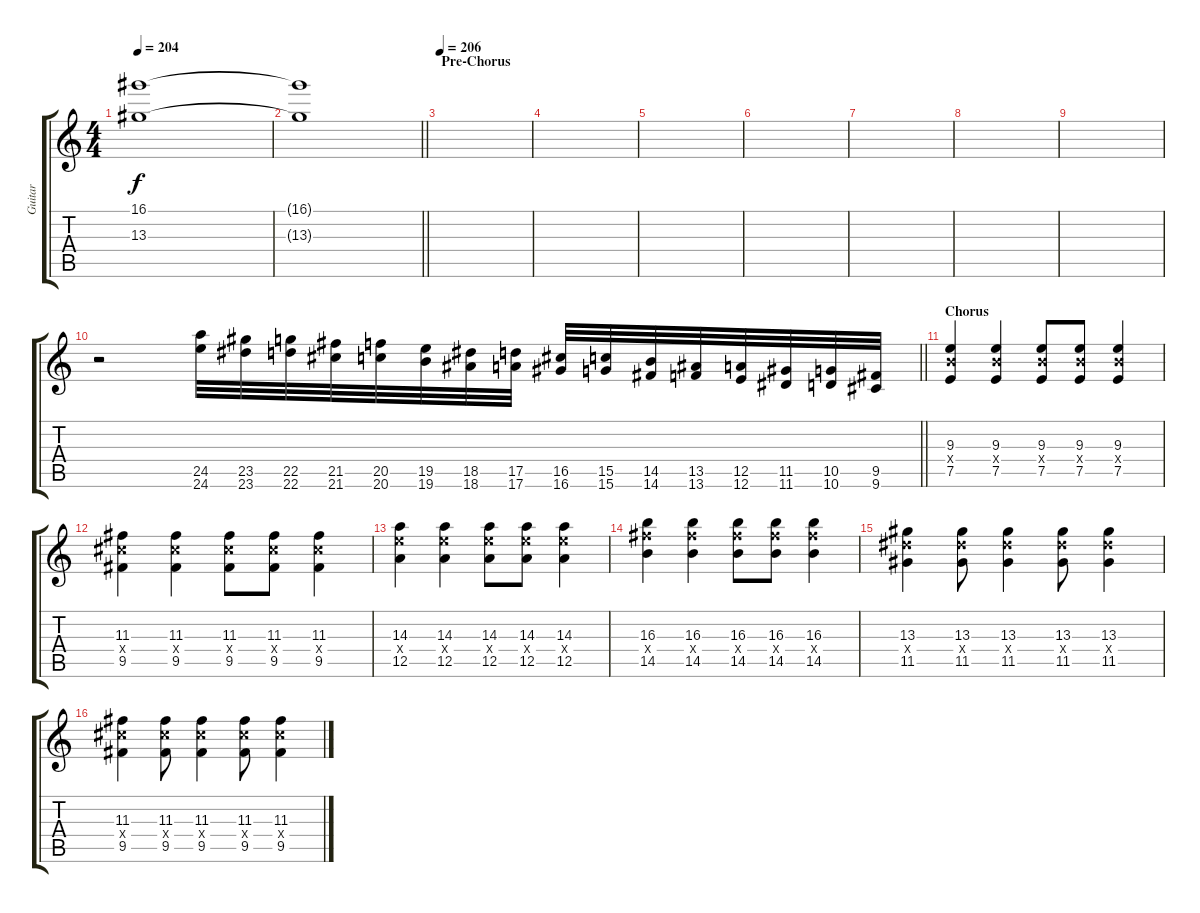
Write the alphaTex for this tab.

\track ("Guitar" "Guitar") {instrument overdrivenguitar}
\staff {score tabs}
\tuning (E4 B3 G3 D3 A2 E2) {hide}
\ts (4 4)
\tempo 204
\clef g2
\ks c
(16.1{t} 13.3{t}).1{dy f volume 0} |
\barLineRight lightlight
(16.1{t} 13.3{t}).1 |
\section ("" "Pre-Chorus")
\tempo 206
|
|
|
|
|
|
|
\barLineRight lightlight
r.2{volume 11 balance 10 instrument distortionguitar} (24.5 24.6).32 (23.5 23.6).32 (22.5 22.6).32 (21.5 21.6).32 (20.5 20.6).32 (19.5 19.6).32 (18.5 18.6).32 (17.5 17.6).32 (16.5 16.6).32 (15.5 15.6).32 (14.5 14.6).32 (13.5 13.6).32 (12.5 12.6).32 (11.5 11.6).32 (10.5 10.6).32 (9.5 9.6).32 |
\section ("" "Chorus")
(9.3 9.4{x} 7.5).4{volume 7 balance 10} (9.3 9.4{x} 7.5).4 (9.3 9.4{x} 7.5).8 (9.3 9.4{x} 7.5).8 (9.3 9.4{x} 7.5).4 |
(11.3 11.4{x} 9.5).4 (11.3 11.4{x} 9.5).4 (11.3 11.4{x} 9.5).8 (11.3 11.4{x} 9.5).8 (11.3 11.4{x} 9.5).4 |
(14.3 14.4{x} 12.5).4 (14.3 14.4{x} 12.5).4 (14.3 14.4{x} 12.5).8 (14.3 14.4{x} 12.5).8 (14.3 14.4{x} 12.5).4 |
(16.3 16.4{x} 14.5).4 (16.3 16.4{x} 14.5).4 (16.3 16.4{x} 14.5).8 (16.3 16.4{x} 14.5).8 (16.3 16.4{x} 14.5).4 |
(13.3 13.4{x} 11.5).4 (13.3 13.4{x} 11.5).8 (13.3 13.4{x} 11.5).4 (13.3 13.4{x} 11.5).8 (13.3 13.4{x} 11.5).4 |
(11.3 11.4{x} 9.5).4 (11.3 11.4{x} 9.5).8 (11.3 11.4{x} 9.5).4 (11.3 11.4{x} 9.5).8 (11.3 11.4{x} 9.5).4
